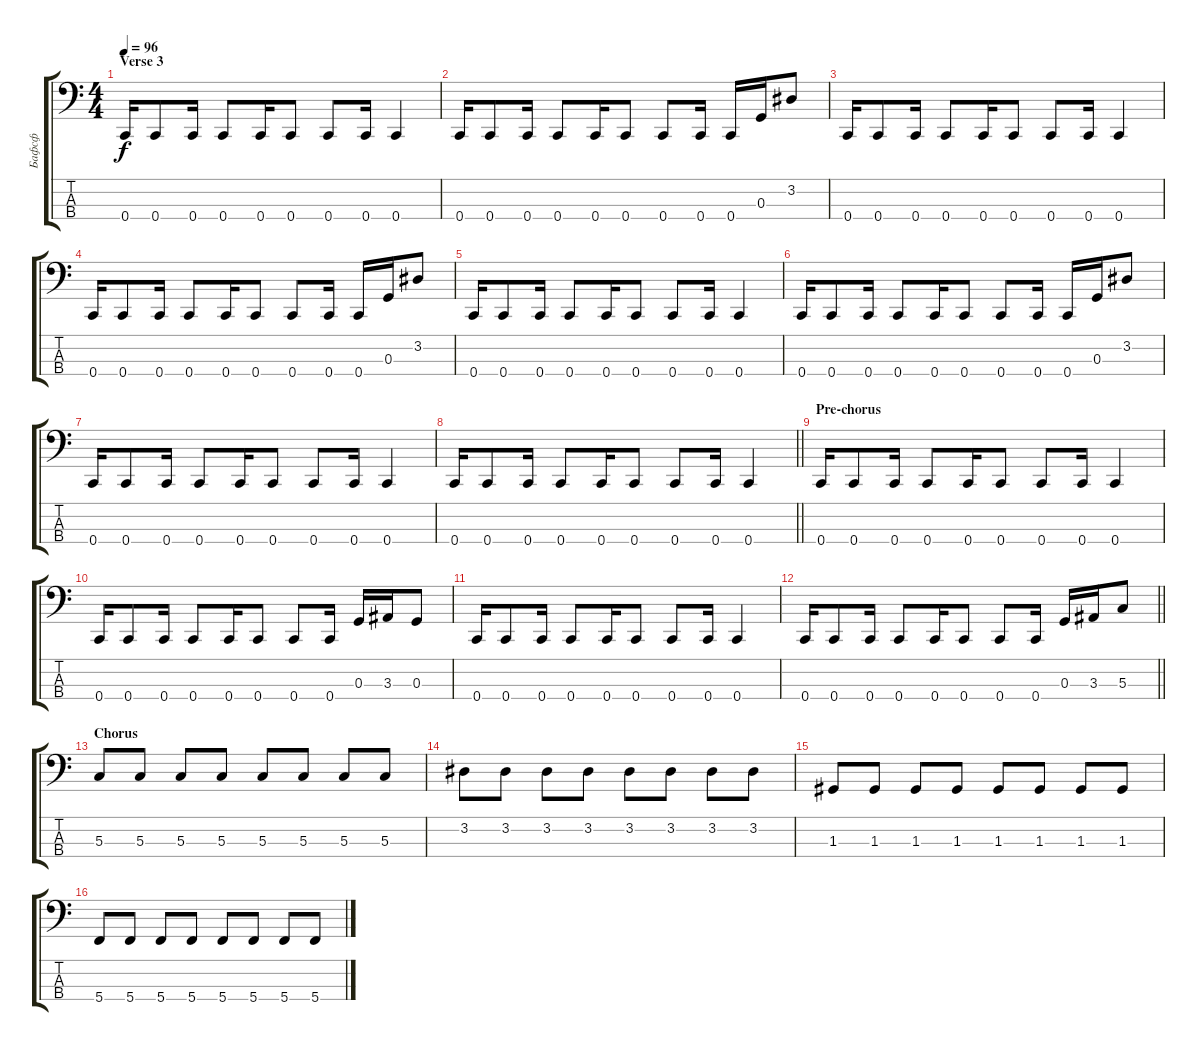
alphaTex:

\track ("Бафсф" "Бафсф") {instrument electricbassfinger}
\staff {score tabs}
\tuning (G2 C2 G1 C1) {hide}
\ts (4 4)
\section ("" "Verse 3")
\tempo 96
\clef f4
\ks c
0.4.16{dy f} 0.4.8 0.4.16 0.4.8 0.4.16 0.4.8 0.4.8 0.4.16 0.4.4 |
0.4.16 0.4.8 0.4.16 0.4.8 0.4.16 0.4.8 0.4.8 0.4.16 0.4.16 0.3.16 3.2.8 |
0.4.16 0.4.8 0.4.16 0.4.8 0.4.16 0.4.8 0.4.8 0.4.16 0.4.4 |
0.4.16 0.4.8 0.4.16 0.4.8 0.4.16 0.4.8 0.4.8 0.4.16 0.4.16 0.3.16 3.2.8 |
0.4.16 0.4.8 0.4.16 0.4.8 0.4.16 0.4.8 0.4.8 0.4.16 0.4.4 |
0.4.16 0.4.8 0.4.16 0.4.8 0.4.16 0.4.8 0.4.8 0.4.16 0.4.16 0.3.16 3.2.8 |
0.4.16 0.4.8 0.4.16 0.4.8 0.4.16 0.4.8 0.4.8 0.4.16 0.4.4 |
\barLineRight lightlight
0.4.16 0.4.8 0.4.16 0.4.8 0.4.16 0.4.8 0.4.8 0.4.16 0.4.4 |
\section ("" "Pre-chorus")
0.4.16 0.4.8 0.4.16 0.4.8 0.4.16 0.4.8 0.4.8 0.4.16 0.4.4 |
0.4.16 0.4.8 0.4.16 0.4.8 0.4.16 0.4.8 0.4.8 0.4.16 0.3.16 3.3.16 0.3.8 |
0.4.16 0.4.8 0.4.16 0.4.8 0.4.16 0.4.8 0.4.8 0.4.16 0.4.4 |
\barLineRight lightlight
0.4.16 0.4.8 0.4.16 0.4.8 0.4.16 0.4.8 0.4.8 0.4.16 0.3.16 3.3.16 5.3.8 |
\section ("" "Chorus")
5.3.8 5.3.8 5.3.8 5.3.8 5.3.8 5.3.8 5.3.8 5.3.8 |
3.2.8 3.2.8 3.2.8 3.2.8 3.2.8 3.2.8 3.2.8 3.2.8 |
1.3.8 1.3.8 1.3.8 1.3.8 1.3.8 1.3.8 1.3.8 1.3.8 |
5.4.8 5.4.8 5.4.8 5.4.8 5.4.8 5.4.8 5.4.8 5.4.8
